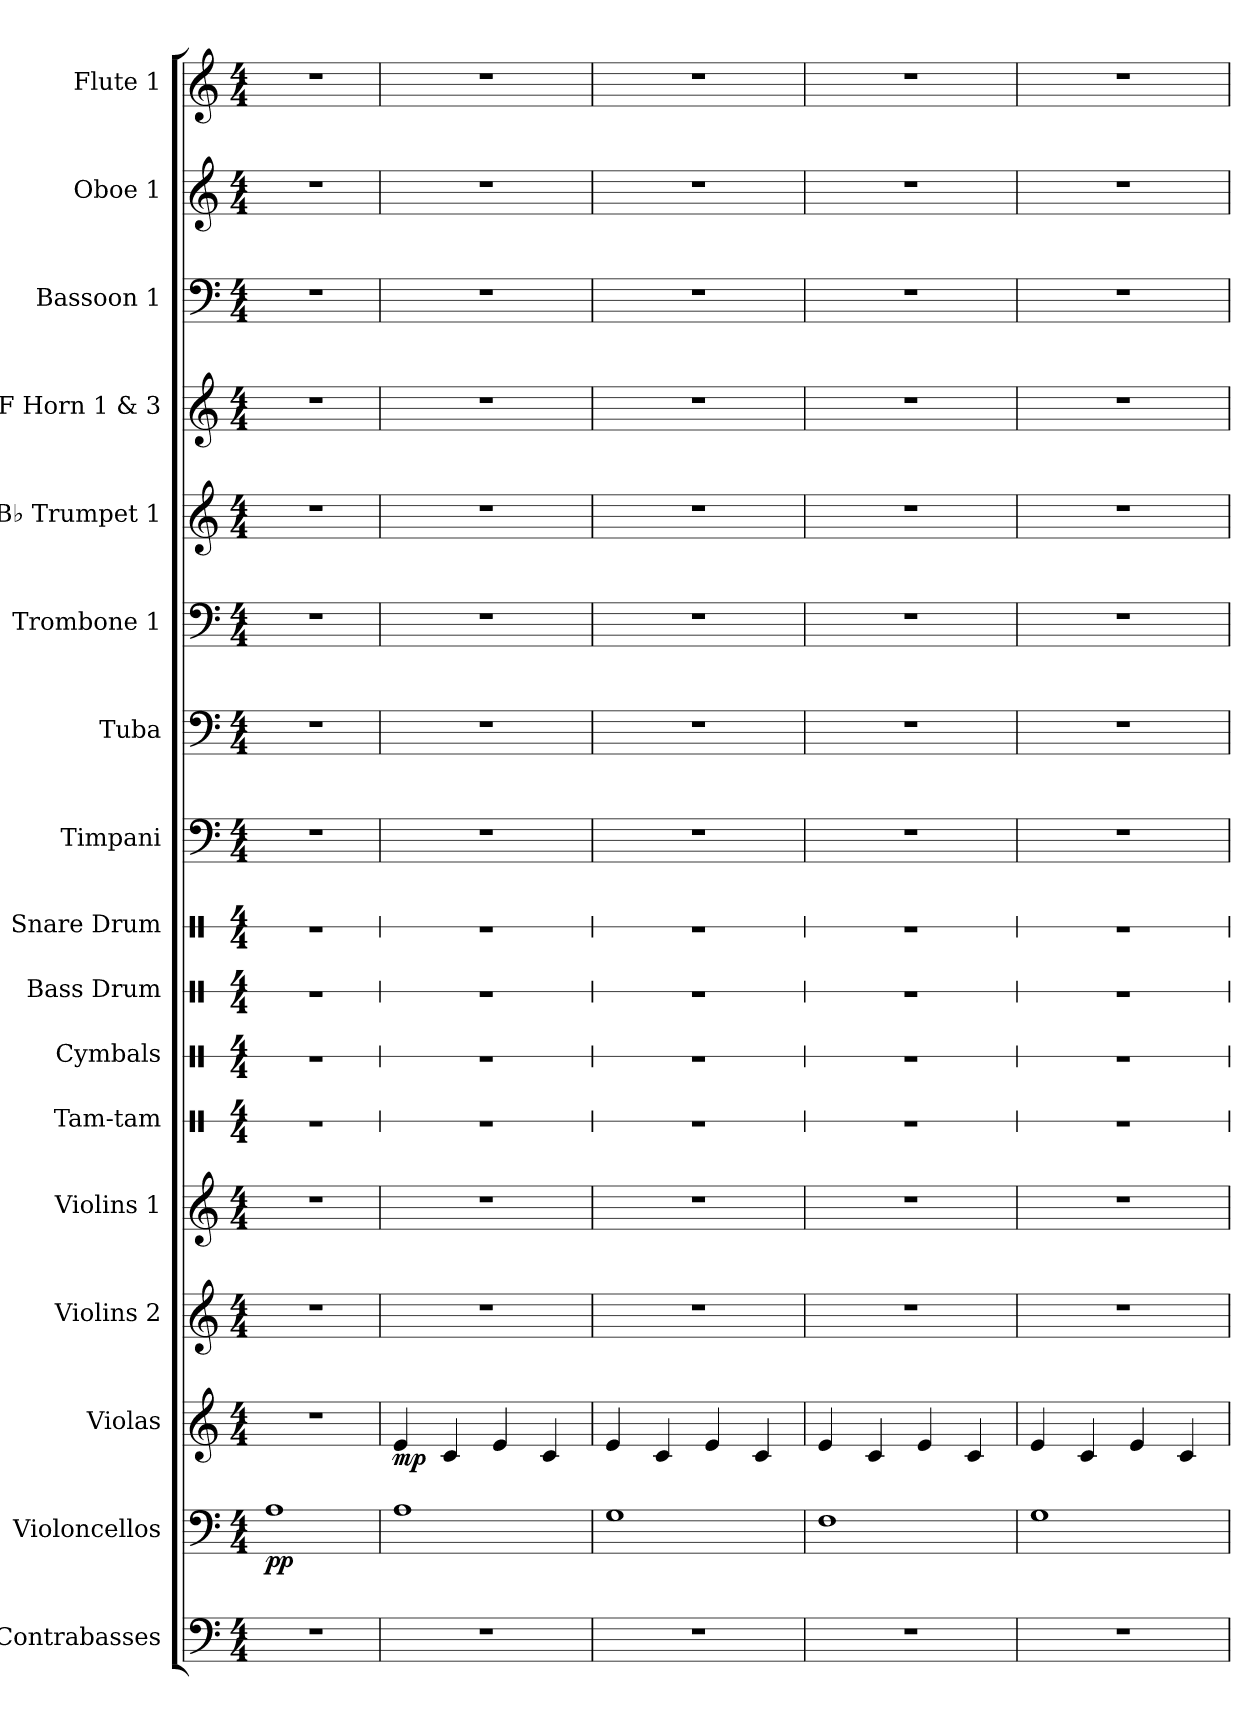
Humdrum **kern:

**kern	**kern	**dynam	**kern	**dynam	**kern	**kern	**kern	**kern	**kern	**kern	**kern	**kern	**kern	**kern	**kern	**kern	**kern	**kern
*part17	*part16	*part16	*part15	*part15	*part14	*part13	*part12	*part11	*part10	*part9	*part8	*part7	*part6	*part5	*part4	*part3	*part2	*part1
*staff17	*staff16	*staff16	*staff15	*staff15	*staff14	*staff13	*staff12	*staff11	*staff10	*staff9	*staff8	*staff7	*staff6	*staff5	*staff4	*staff3	*staff2	*staff1
*I"Contrabasses	*I"Violoncellos	*	*I"Violas	*	*I"Violins 2	*I"Violins 1	*I"Tam-tam	*I"Cymbals	*I"Bass Drum	*I"Snare Drum	*I"Timpani	*I"Tuba	*I"Trombone 1	*I"B♭ Trumpet 1	*I"F Horn 1 &amp; 3	*I"Bassoon 1	*I"Oboe 1	*I"Flute 1
*I'Cbs.	*I'Vcs.	*	*I'Vlas.	*	*I'Vlns. 2	*I'Vlns. 1	*I'T.-t.	*I'Cym.	*I'B. D.	*I'S. D.	*I'Timp.	*I'Tba.	*I'Tbn. 1	*I'B♭ Tpt. 1	*I'F Hn. 1 3	*I'Bsn. 1	*I'Ob. 1	*I'Fl. 1
!!LO:PB:g=z
*	*	*	*	*	*	*	*stria1	*stria1	*stria1	*stria1	*	*	*	*	*	*	*	*
*clefF4	*clefF4	*	*clefG2	*	*clefG2	*clefG2	*clefX	*clefX	*clefX	*clefX	*clefF4	*clefF4	*clefF4	*clefG2	*clefG2	*clefF4	*clefG2	*clefG2
*ITrd7c12	*	*	*	*	*	*	*	*	*	*	*	*	*	*ITrd1c2	*ITrd4c7	*	*	*
*k[]	*k[]	*	*k[]	*	*k[]	*k[]	*k[]	*k[]	*k[]	*k[]	*k[]	*k[]	*k[]	*k[b-e-]	*k[b-]	*k[]	*k[]	*k[]
*C:	*C:	*	*C:	*	*C:	*C:	*C:	*C:	*C:	*C:	*C:	*C:	*C:	*B-:	*F:	*C:	*C:	*C:
*M4/4	*M4/4	*	*M4/4	*	*M4/4	*M4/4	*M4/4	*M4/4	*M4/4	*M4/4	*M4/4	*M4/4	*M4/4	*M4/4	*M4/4	*M4/4	*M4/4	*M4/4
*MM50	*MM50	*	*MM50	*	*MM50	*MM50	*MM50	*MM50	*MM50	*MM50	*MM50	*MM50	*MM50	*MM50	*MM50	*MM50	*MM50	*MM50
=1	=1	=1	=1	=1	=1	=1	=1	=1	=1	=1	=1	=1	=1	=1	=1	=1	=1	=1
1r	1Ai	pp	1r	.	1r	1r	1r	1r	1r	1r	1r	1r	1r	1r	1r	1r	1r	1r
=2	=2	=2	=2	=2	=2	=2	=2	=2	=2	=2	=2	=2	=2	=2	=2	=2	=2	=2
1r	1Ai	.	4ei/	mp	1r	1r	1r	1r	1r	1r	1r	1r	1r	1r	1r	1r	1r	1r
.	.	.	4ci/	.	.	.	.	.	.	.	.	.	.	.	.	.	.	.
.	.	.	4ei/	.	.	.	.	.	.	.	.	.	.	.	.	.	.	.
.	.	.	4ci/	.	.	.	.	.	.	.	.	.	.	.	.	.	.	.
=3	=3	=3	=3	=3	=3	=3	=3	=3	=3	=3	=3	=3	=3	=3	=3	=3	=3	=3
1r	1Gi	.	4ei/	.	1r	1r	1r	1r	1r	1r	1r	1r	1r	1r	1r	1r	1r	1r
.	.	.	4ci/	.	.	.	.	.	.	.	.	.	.	.	.	.	.	.
.	.	.	4ei/	.	.	.	.	.	.	.	.	.	.	.	.	.	.	.
.	.	.	4ci/	.	.	.	.	.	.	.	.	.	.	.	.	.	.	.
=4	=4	=4	=4	=4	=4	=4	=4	=4	=4	=4	=4	=4	=4	=4	=4	=4	=4	=4
1r	1Fi	.	4ei/	.	1r	1r	1r	1r	1r	1r	1r	1r	1r	1r	1r	1r	1r	1r
.	.	.	4ci/	.	.	.	.	.	.	.	.	.	.	.	.	.	.	.
.	.	.	4ei/	.	.	.	.	.	.	.	.	.	.	.	.	.	.	.
.	.	.	4ci/	.	.	.	.	.	.	.	.	.	.	.	.	.	.	.
=5	=5	=5	=5	=5	=5	=5	=5	=5	=5	=5	=5	=5	=5	=5	=5	=5	=5	=5
1r	1Gi	.	4ei/	.	1r	1r	1r	1r	1r	1r	1r	1r	1r	1r	1r	1r	1r	1r
.	.	.	4ci/	.	.	.	.	.	.	.	.	.	.	.	.	.	.	.
.	.	.	4ei/	.	.	.	.	.	.	.	.	.	.	.	.	.	.	.
.	.	.	4ci/	.	.	.	.	.	.	.	.	.	.	.	.	.	.	.
=	=	=	=	=	=	=	=	=	=	=	=	=	=	=	=	=	=	=
*-	*-	*-	*-	*-	*-	*-	*-	*-	*-	*-	*-	*-	*-	*-	*-	*-	*-	*-
